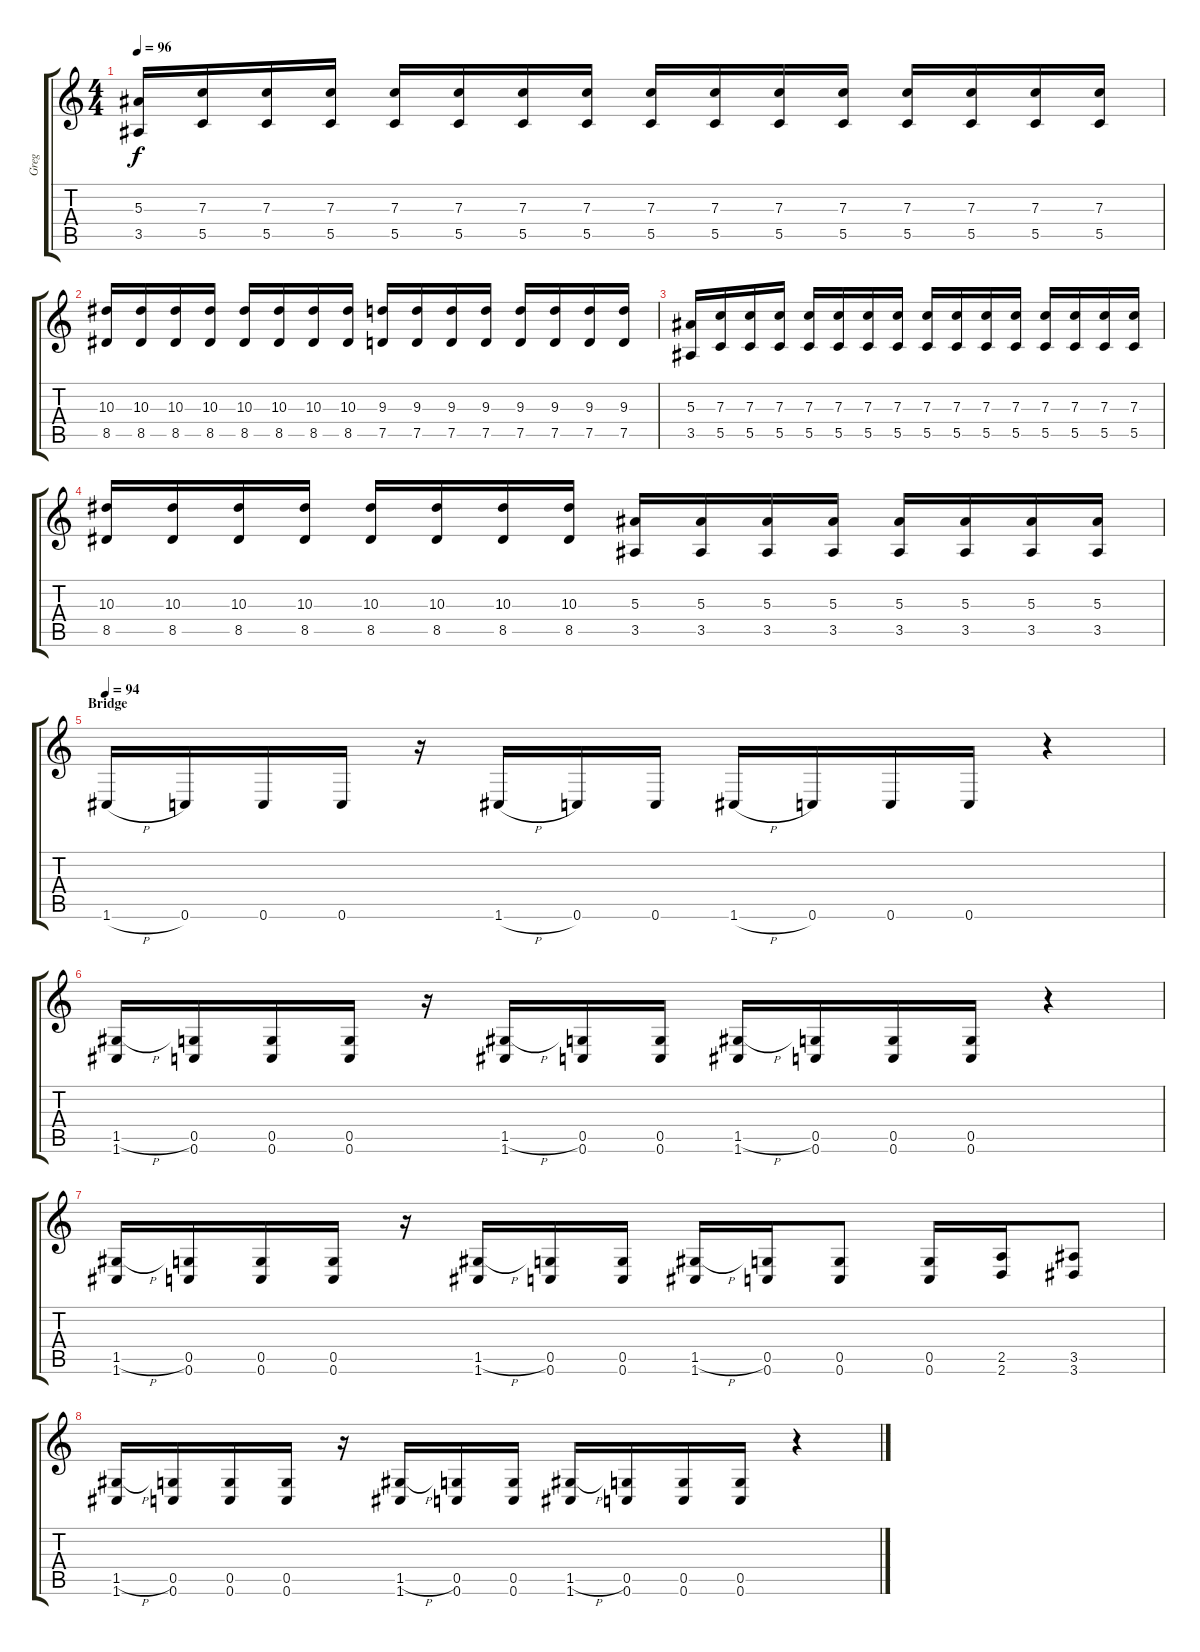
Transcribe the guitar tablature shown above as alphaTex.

\track ("Greg" "Greg") {instrument distortionguitar}
\staff {score tabs}
\tuning (D4 A3 F3 C3 G2 C2) {hide}
\ts (4 4)
\tempo 96
\clef g2
\ks c
(5.3 3.5).16{dy f} (7.3 5.5).16 (7.3 5.5).16 (7.3 5.5).16 (7.3 5.5).16 (7.3 5.5).16 (7.3 5.5).16 (7.3 5.5).16 (7.3 5.5).16 (7.3 5.5).16 (7.3 5.5).16 (7.3 5.5).16 (7.3 5.5).16 (7.3 5.5).16 (7.3 5.5).16 (7.3 5.5).16 |
(10.3 8.5).16 (10.3 8.5).16 (10.3 8.5).16 (10.3 8.5).16 (10.3 8.5).16 (10.3 8.5).16 (10.3 8.5).16 (10.3 8.5).16 (9.3 7.5).16 (9.3 7.5).16 (9.3 7.5).16 (9.3 7.5).16 (9.3 7.5).16 (9.3 7.5).16 (9.3 7.5).16 (9.3 7.5).16 |
(5.3 3.5).16 (7.3 5.5).16 (7.3 5.5).16 (7.3 5.5).16 (7.3 5.5).16 (7.3 5.5).16 (7.3 5.5).16 (7.3 5.5).16 (7.3 5.5).16 (7.3 5.5).16 (7.3 5.5).16 (7.3 5.5).16 (7.3 5.5).16 (7.3 5.5).16 (7.3 5.5).16 (7.3 5.5).16 |
(10.3 8.5).16 (10.3 8.5).16 (10.3 8.5).16 (10.3 8.5).16 (10.3 8.5).16 (10.3 8.5).16 (10.3 8.5).16 (10.3 8.5).16 (5.3 3.5).16 (5.3 3.5).16 (5.3 3.5).16 (5.3 3.5).16 (5.3 3.5).16 (5.3 3.5).16 (5.3 3.5).16 (5.3 3.5).16 |
\section ("" "Bridge")
\tempo 94
1.6{h}.16 0.6.16 0.6.16 0.6.16 r.16 1.6{h}.16 0.6.16 0.6.16 1.6{h}.16 0.6.16 0.6.16 0.6.16 r.4 |
(1.5{h} 1.6).16 (0.5 0.6).16 (0.5 0.6).16 (0.5 0.6).16 r.16 (1.5{h} 1.6).16 (0.5 0.6).16 (0.5 0.6).16 (1.5{h} 1.6).16 (0.5 0.6).16 (0.5 0.6).16 (0.5 0.6).16 r.4 |
(1.5{h} 1.6).16 (0.5 0.6).16 (0.5 0.6).16 (0.5 0.6).16 r.16 (1.5{h} 1.6).16 (0.5 0.6).16 (0.5 0.6).16 (1.5{h} 1.6).16 (0.5 0.6).16 (0.5 0.6).8 (0.5 0.6).16 (2.5 2.6).16 (3.5 3.6).8 |
(1.5{h} 1.6).16 (0.5 0.6).16 (0.5 0.6).16 (0.5 0.6).16 r.16 (1.5{h} 1.6).16 (0.5 0.6).16 (0.5 0.6).16 (1.5{h} 1.6).16 (0.5 0.6).16 (0.5 0.6).16 (0.5 0.6).16 r.4
